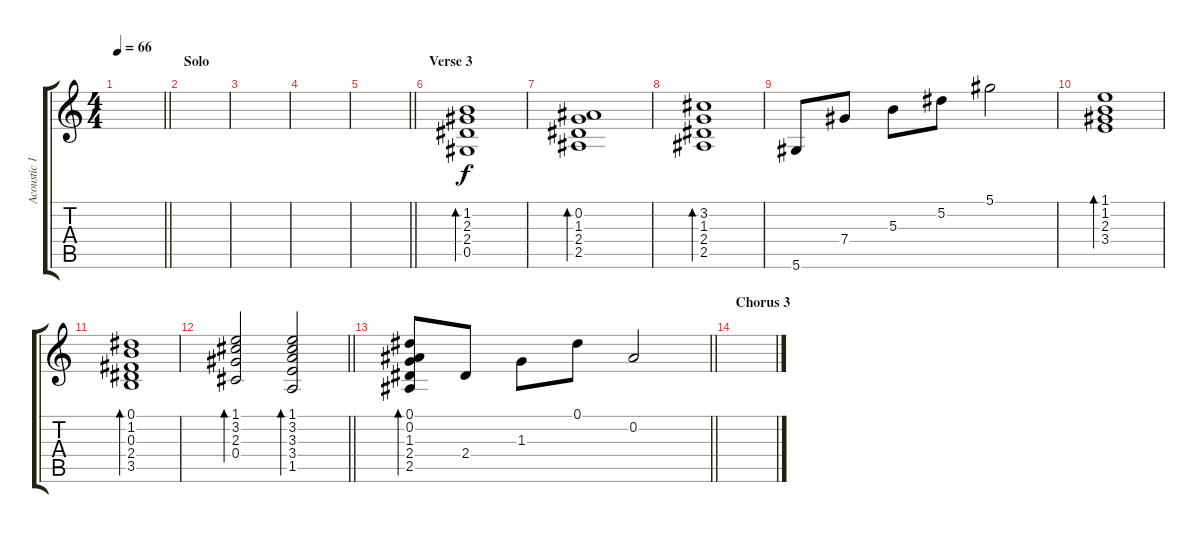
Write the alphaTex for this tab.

\track ("Acoustic 1" "Acoustic 1") {instrument acousticguitarsteel}
\staff {score tabs}
\tuning (Eb4 Bb3 Gb3 Db3 Ab2 Eb2) {hide}
\ts (4 4)
\tempo 66
\clef g2
\barLineRight lightlight
\ks c
|
\section ("" "Solo")
|
|
|
\barLineRight lightlight
|
\section ("" "Verse 3")
(1.2 2.3 2.4 0.5).1{bd 240} |
(0.2 1.3 2.4 2.5).1{bd 240} |
(3.2 1.3 2.4 2.5).1{bd 240} |
5.6.8 7.4.8 5.3.8 5.2.8 5.1.2 |
(1.1 1.2 2.3 3.4).1{bd 60} |
(0.1 1.2 0.3 2.4 3.5).1{bd 60} |
\barLineRight lightlight
(1.1 3.2 2.3 0.4).2{bd 60} (1.1 3.2 3.3 3.4 1.5).2{bd 60} |
\barLineRight lightlight
(0.1 0.2 1.3 2.4 2.5).8{bd 60} 2.4.8 1.3.8 0.1.8 0.2.2 |
\section ("" "Chorus 3")
